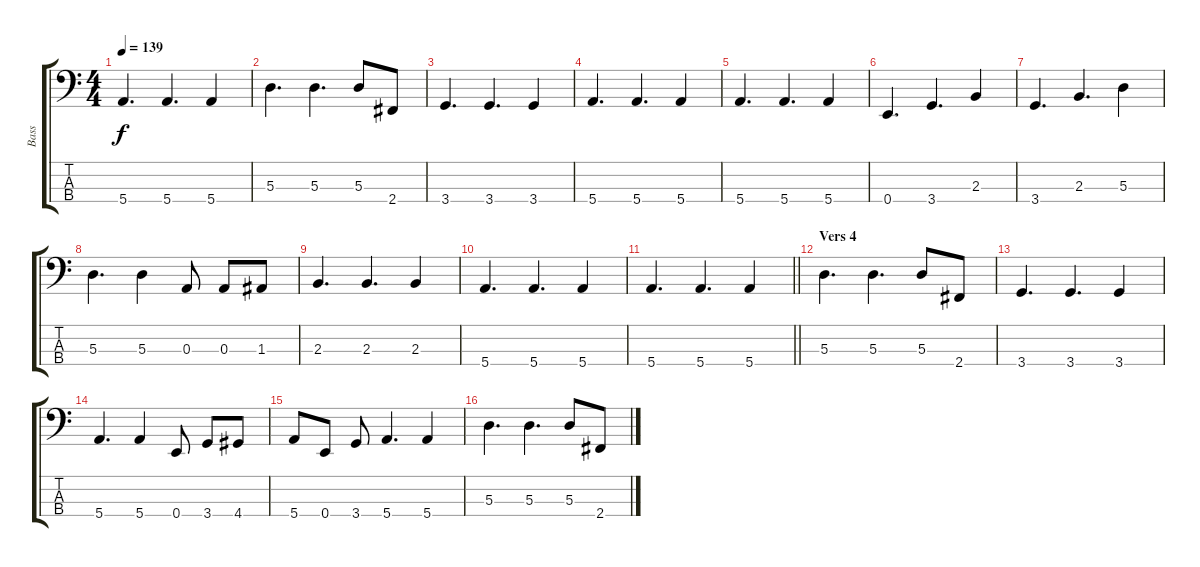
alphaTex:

\track ("Bass" "Bass") {instrument electricbassfinger}
\staff {score tabs}
\tuning (G2 D2 A1 E1) {hide}
\ts (4 4)
\tempo 139
\clef f4
\ks c
5.4.4{d dy f} 5.4.4{d} 5.4.4 |
5.3.4{d} 5.3.4{d} 5.3.8 2.4.8 |
3.4.4{d} 3.4.4{d} 3.4.4 |
5.4.4{d} 5.4.4{d} 5.4.4 |
5.4.4{d} 5.4.4{d} 5.4.4 |
0.4.4{d} 3.4.4{d} 2.3.4 |
3.4.4{d} 2.3.4{d} 5.3.4 |
5.3.4{d} 5.3.4 0.3.8 0.3.8 1.3.8 |
2.3.4{d} 2.3.4{d} 2.3.4 |
5.4.4{d} 5.4.4{d} 5.4.4 |
\barLineRight lightlight
5.4.4{d} 5.4.4{d} 5.4.4 |
\section ("" "Vers 4")
5.3.4{d} 5.3.4{d} 5.3.8 2.4.8 |
3.4.4{d} 3.4.4{d} 3.4.4 |
5.4.4{d} 5.4.4 0.4.8 3.4.8 4.4.8 |
5.4.8 0.4.8 3.4.8 5.4.4{d} 5.4.4 |
5.3.4{d} 5.3.4{d} 5.3.8 2.4.8
